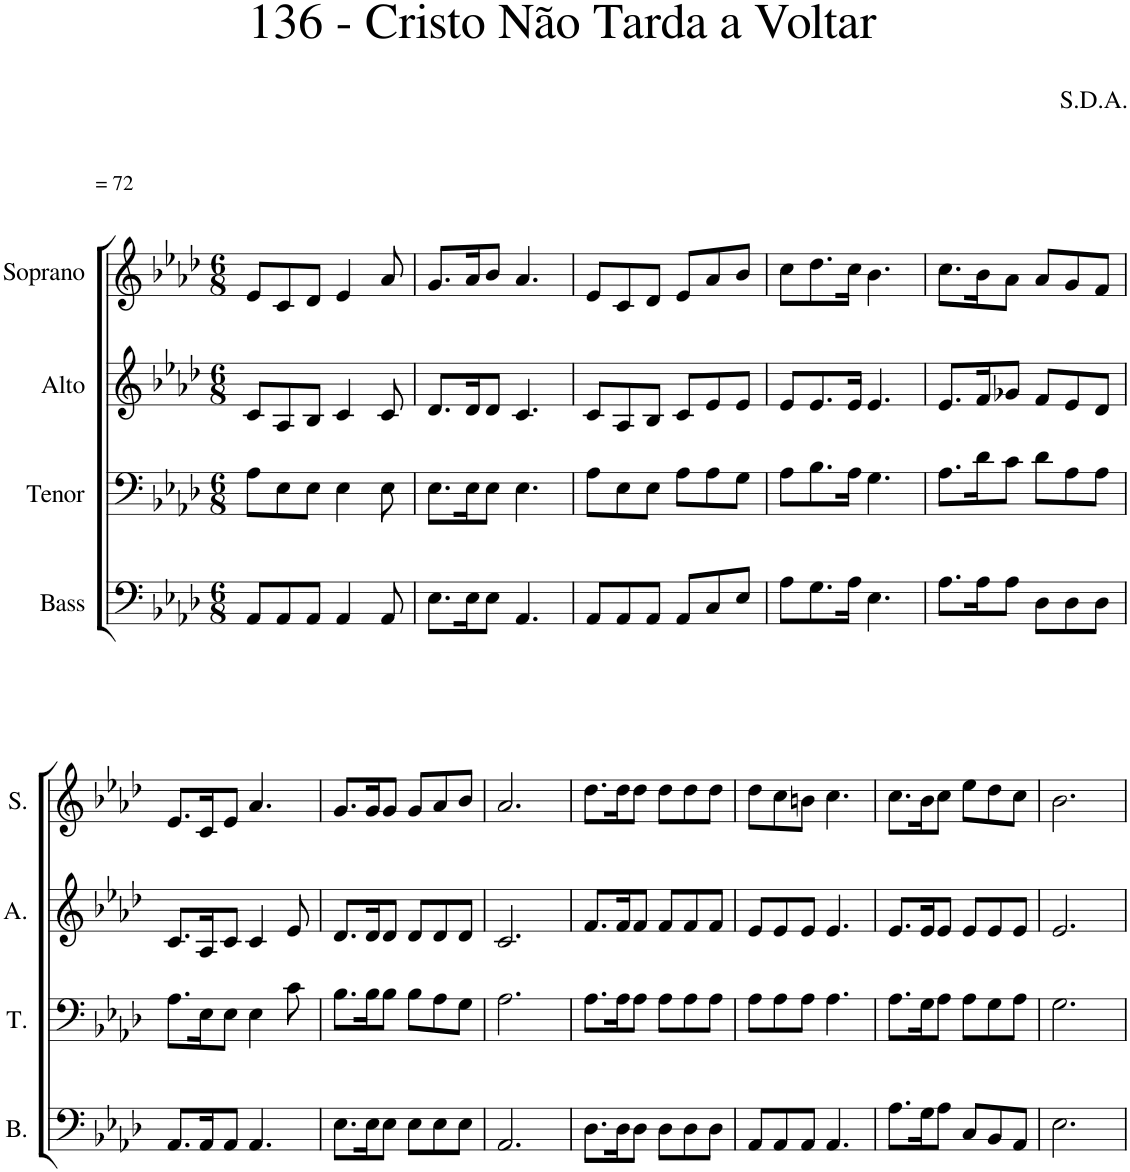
**kern	**kern	**kern	**kern
*part4	*part3	*part2	*part1
*staff4	*staff3	*staff2	*staff1
*I"Bass	*I"Tenor	*I"Alto	*I"Soprano
*I'B.	*I'T.	*I'A.	*I'S.
*clefF4	*clefF4	*clefG2	*clefG2
*k[b-e-a-d-]	*k[b-e-a-d-]	*k[b-e-a-d-]	*k[b-e-a-d-]
*M6/8	*M6/8	*M6/8	*M6/8
=1	=1	=1	=1
!	!	!	!LO:TX:a:t== 72
8AA-/L	8A-\L	8c/L	8e-/L
8AA-/	8E-\	8A-/	8c/
8AA-/J	8E-\J	8B-/J	8d-/J
4AA-/	4E-\	4c/	4e-/
8AA-/	8E-\	8c/	8a-/
=2	=2	=2	=2
8.E-\L	8.E-\L	8.d-/L	8.g/L
16E-\K	16E-\K	16d-/K	16a-/K
8E-\J	8E-\J	8d-/J	8b-/J
4.AA-/	4.E-\	4.c/	4.a-/
=3	=3	=3	=3
8AA-/L	8A-\L	8c/L	8e-/L
8AA-/	8E-\	8A-/	8c/
8AA-/J	8E-\J	8B-/J	8d-/J
8AA-/L	8A-\L	8c/L	8e-/L
8C/	8A-\	8e-/	8a-/
8E-/J	8G\J	8e-/J	8b-/J
=4	=4	=4	=4
8A-\L	8A-\L	8e-/L	8cc\L
8.G\	8.B-\	8.e-/	8.dd-\
16A-\Jk	16A-\Jk	16e-/Jk	16cc\Jk
4.E-\	4.G\	4.e-/	4.b-\
=5	=5	=5	=5
8.A-\L	8.A-\L	8.e-/L	8.cc\L
16A-\K	16d-\K	16f/K	16b-\K
8A-\J	8c\J	8g-X/J	8a-\J
8D-\L	8d-\L	8f/L	8a-/L
8D-\	8A-\	8e-/	8g/
8D-\J	8A-\J	8d-/J	8f/J
!!LO:LB:g=z
=6	=6	=6	=6
8.AA-/L	8.A-\L	8.c/L	8.e-/L
16AA-/K	16E-\K	16A-/K	16c/K
8AA-/J	8E-\J	8c/J	8e-/J
4.AA-/	4E-\	4c/	4.a-/
.	8c\	8e-/	.
=7	=7	=7	=7
8.E-\L	8.B-\L	8.d-/L	8.g/L
16E-\K	16B-\K	16d-/K	16g/K
8E-\J	8B-\J	8d-/J	8g/J
8E-\L	8B-\L	8d-/L	8g/L
8E-\	8A-\	8d-/	8a-/
8E-\J	8G\J	8d-/J	8b-/J
=8	=8	=8	=8
2.AA-/	2.A-\	2.c/	2.a-/
=9	=9	=9	=9
8.D-\L	8.A-\L	8.f/L	8.dd-\L
16D-\K	16A-\K	16f/K	16dd-\K
8D-\J	8A-\J	8f/J	8dd-\J
8D-\L	8A-\L	8f/L	8dd-\L
8D-\	8A-\	8f/	8dd-\
8D-\J	8A-\J	8f/J	8dd-\J
=10	=10	=10	=10
8AA-/L	8A-\L	8e-/L	8dd-\L
8AA-/	8A-\	8e-/	8cc\
8AA-/J	8A-\J	8e-/J	8bn\J
4.AA-/	4.A-\	4.e-/	4.cc\
=11	=11	=11	=11
8.A-\L	8.A-\L	8.e-/L	8.cc\L
16G\K	16G\K	16e-/K	16b-\K
8A-\J	8A-\J	8e-/J	8cc\J
8C/L	8A-\L	8e-/L	8ee-\L
8BB-/	8G\	8e-/	8dd-\
8AA-/J	8A-\J	8e-/J	8cc\J
=12	=12	=12	=12
2.E-\	2.G\	2.e-/	2.b-\
=	=	=	=
*-	*-	*-	*-
